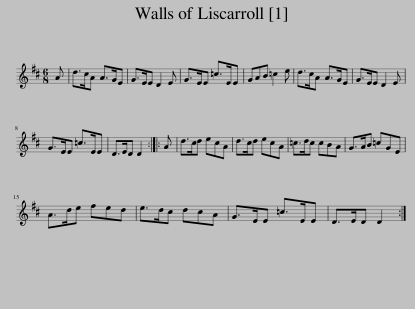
X:1
L:1/8
M:6/8
I:linebreak $
K:D
V:1 treble
V:1
 A | d>cA A>GE | G>EE D2 E | G>EE =c>EE | GAB =c2 e | %5
 d>cA A>GE | G>EE D2 E |$ G>EE =c>EE | D>ED D2 :: A | %10
 d>cd ecA | d>cd ecA | =c>dc cBA | G>AB =cGE |$ A>de fed | %15
 e>dc dcA | G>EE =c>EE | D>ED D2 :| %18
